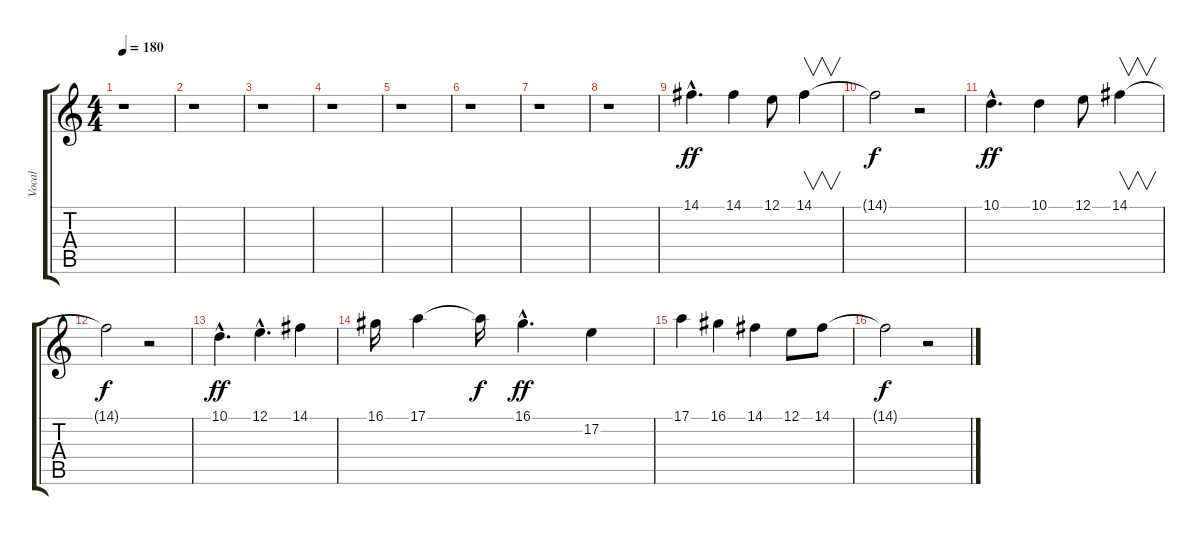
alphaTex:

\track ("Vocal" "Vocal") {instrument synthvoice}
\staff {score tabs}
\tuning (E4 B3 G3 D3 A2 E2) {hide}
\ts (4 4)
\tempo 180
\clef g2
\ks c
r.1{dy ff} |
r.1 |
r.1 |
r.1 |
r.1 |
r.1 |
r.1 |
r.1 |
14.1{hac}.4{d} 14.1.4 12.1.8 14.1.4{v} |
14.1{t}.2{dy f} r.2 |
10.1{hac}.4{d dy ff} 10.1.4 12.1.8 14.1.4{v} |
14.1{t}.2{dy f} r.2 |
10.1{hac}.4{d dy ff} 12.1{hac}.4{d} 14.1.4 |
16.1.16 17.1.4 17.1{t}.16{dy f} 16.1{hac}.4{d dy ff} 17.2.4 |
17.1.4 16.1.4 14.1.4 12.1.8 14.1.8 |
14.1{t}.2{dy f} r.2
